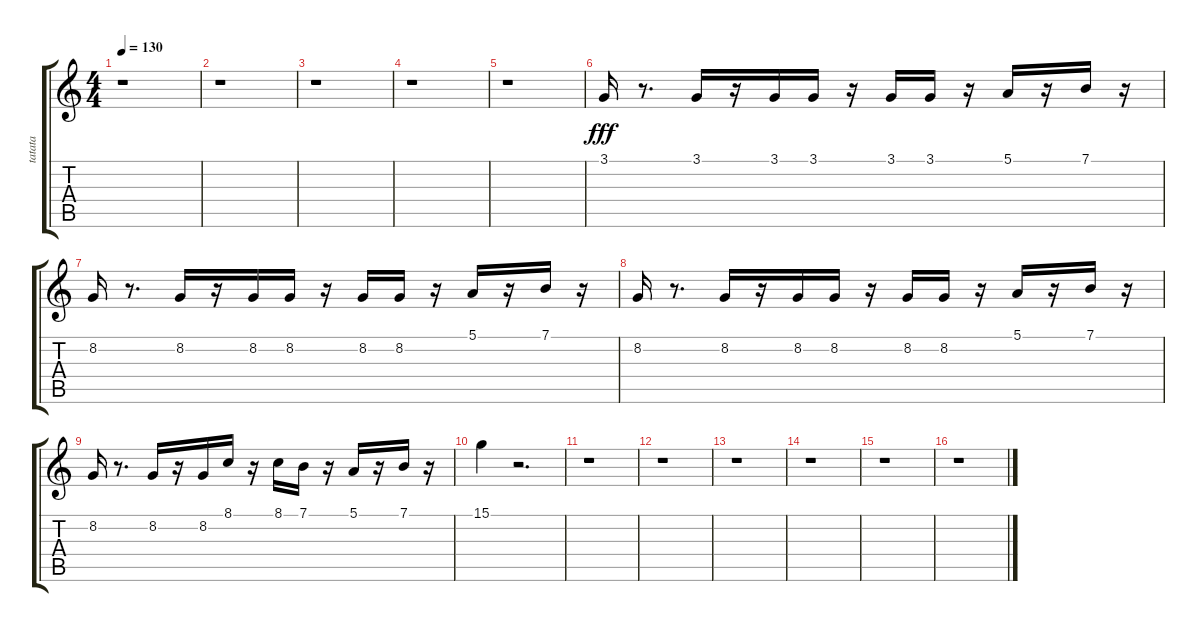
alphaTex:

\track ("tatata" "tatata") {instrument synthbrass1}
\staff {score tabs}
\tuning (E4 B3 G3 D3 A2 E2) {hide}
\ts (4 4)
\tempo 130
\clef g2
\ks c
r.1{dy fff} |
r.1 |
r.1 |
r.1 |
r.1 |
3.1.16 r.8{d} 3.1.16 r.16 3.1.16 3.1.16 r.16 3.1.16 3.1.16 r.16 5.1.16 r.16 7.1.16 r.16 |
8.2.16 r.8{d} 8.2.16 r.16 8.2.16 8.2.16 r.16 8.2.16 8.2.16 r.16 5.1.16 r.16 7.1.16 r.16 |
8.2.16 r.8{d} 8.2.16 r.16 8.2.16 8.2.16 r.16 8.2.16 8.2.16 r.16 5.1.16 r.16 7.1.16 r.16 |
8.2.16 r.8{d} 8.2.16 r.16 8.2.16 8.1.16 r.16 8.1.16 7.1.16 r.16 5.1.16 r.16 7.1.16 r.16 |
15.1.4 r.2{d} |
r.1 |
r.1 |
r.1 |
r.1 |
r.1 |
r.1
